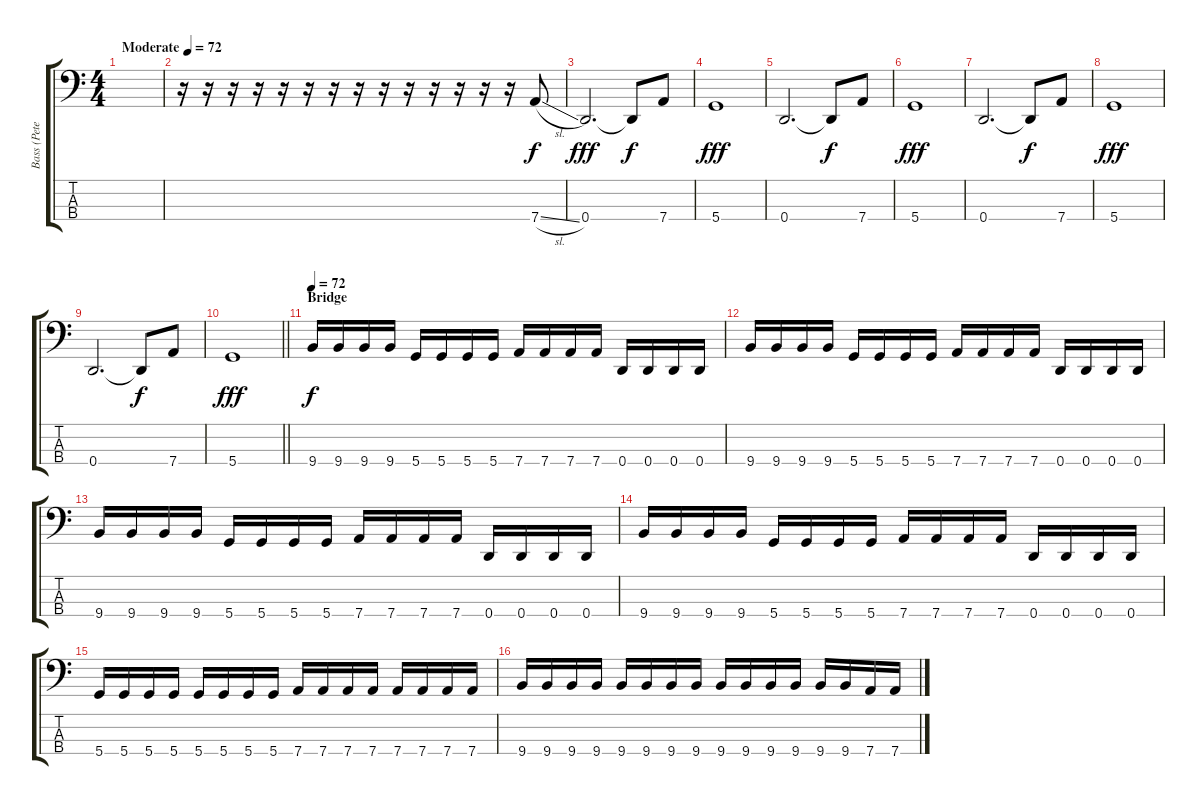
\track ("Bass (Pete)" "Bass (Pete") {instrument electricbassfinger}
\staff {score tabs}
\tuning (G2 D2 A1 D1) {hide}
\ts (4 4)
\tempo (72 "Moderate")
\clef f4
\ks c
|
r.16 r.16 r.16 r.16 r.16 r.16 r.16 r.16 r.16 r.16 r.16 r.16 r.16 r.16 7.4{sl}.8 |
0.4.2{d dy fff} 0.4{t}.8{dy f} 7.4.8 |
5.4.1{dy fff} |
0.4.2{d} 0.4{t}.8{dy f} 7.4.8 |
5.4.1{dy fff} |
0.4.2{d} 0.4{t}.8{dy f} 7.4.8 |
5.4.1{dy fff} |
0.4.2{d} 0.4{t}.8{dy f} 7.4.8 |
\barLineRight lightlight
5.4.1{dy fff} |
\section ("" "Bridge")
\tempo 72
9.4.16{dy f} 9.4.16 9.4.16 9.4.16 5.4.16 5.4.16 5.4.16 5.4.16 7.4.16 7.4.16 7.4.16 7.4.16 0.4.16 0.4.16 0.4.16 0.4.16 |
9.4.16 9.4.16 9.4.16 9.4.16 5.4.16 5.4.16 5.4.16 5.4.16 7.4.16 7.4.16 7.4.16 7.4.16 0.4.16 0.4.16 0.4.16 0.4.16 |
9.4.16 9.4.16 9.4.16 9.4.16 5.4.16 5.4.16 5.4.16 5.4.16 7.4.16 7.4.16 7.4.16 7.4.16 0.4.16 0.4.16 0.4.16 0.4.16 |
9.4.16 9.4.16 9.4.16 9.4.16 5.4.16 5.4.16 5.4.16 5.4.16 7.4.16 7.4.16 7.4.16 7.4.16 0.4.16 0.4.16 0.4.16 0.4.16 |
5.4.16 5.4.16 5.4.16 5.4.16 5.4.16 5.4.16 5.4.16 5.4.16 7.4.16 7.4.16 7.4.16 7.4.16 7.4.16 7.4.16 7.4.16 7.4.16 |
9.4.16 9.4.16 9.4.16 9.4.16 9.4.16 9.4.16 9.4.16 9.4.16 9.4.16 9.4.16 9.4.16 9.4.16 9.4.16 9.4.16 7.4.16 7.4.16
